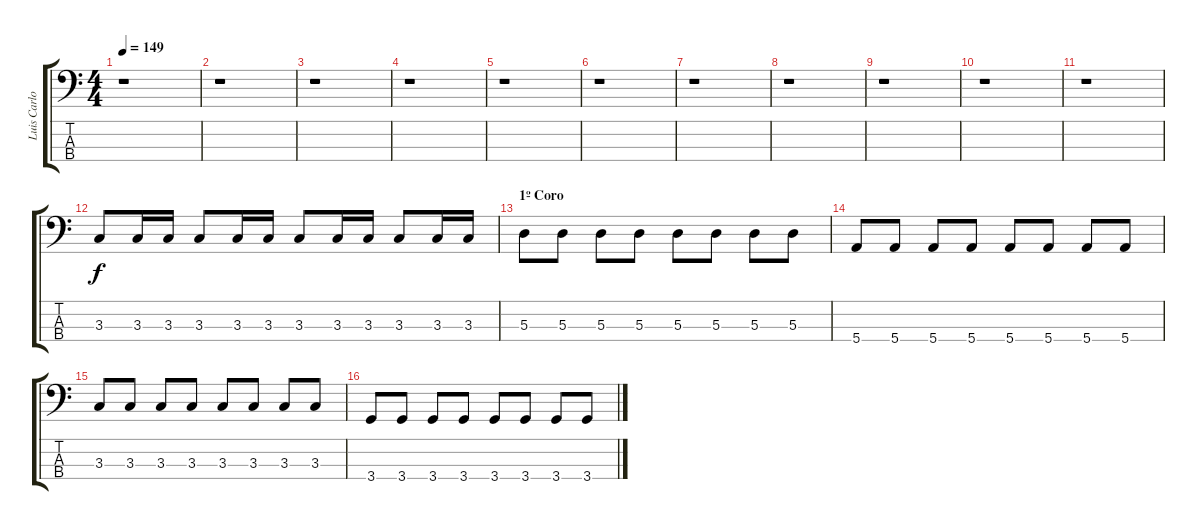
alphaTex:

\track ("Luis Carlos Flórez" "Luis Carlo") {instrument electricbasspick}
\staff {score tabs}
\tuning (G2 D2 A1 E1) {hide}
\ts (4 4)
\tempo 149
\clef f4
\ks c
r.1{dy f} |
r.1 |
r.1 |
r.1 |
r.1 |
r.1 |
r.1 |
r.1 |
r.1 |
r.1 |
r.1 |
3.3.8 3.3.16 3.3.16 3.3.8 3.3.16 3.3.16 3.3.8 3.3.16 3.3.16 3.3.8 3.3.16 3.3.16 |
\section ("" "1º Coro")
5.3.8 5.3.8 5.3.8 5.3.8 5.3.8 5.3.8 5.3.8 5.3.8 |
5.4.8 5.4.8 5.4.8 5.4.8 5.4.8 5.4.8 5.4.8 5.4.8 |
3.3.8 3.3.8 3.3.8 3.3.8 3.3.8 3.3.8 3.3.8 3.3.8 |
3.4.8 3.4.8 3.4.8 3.4.8 3.4.8 3.4.8 3.4.8 3.4.8
